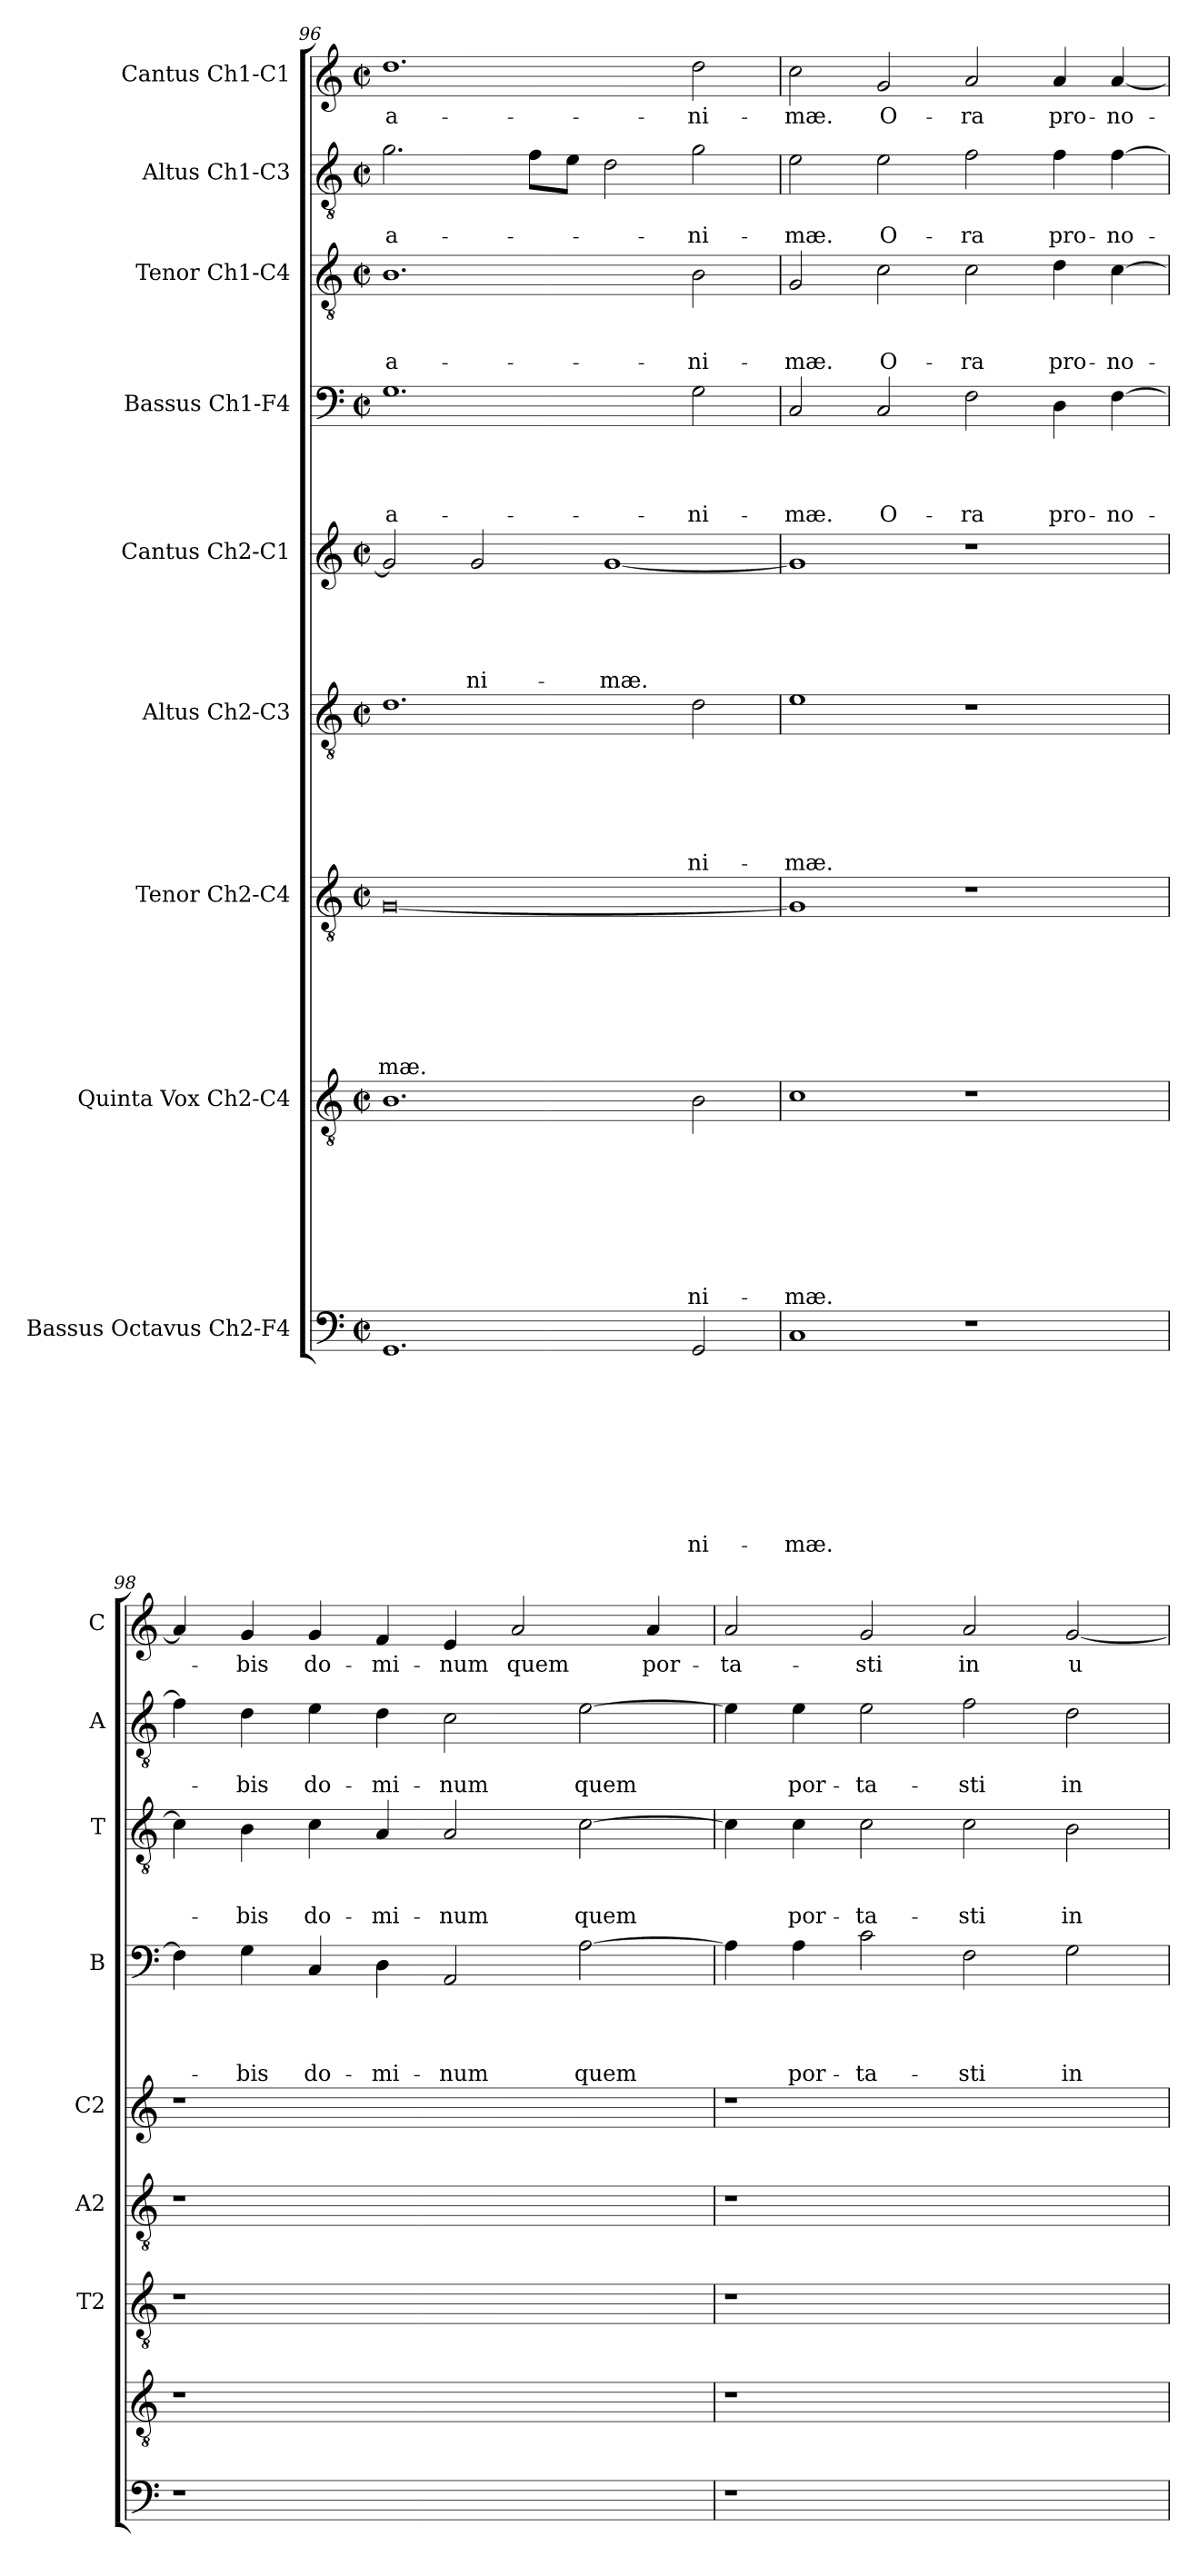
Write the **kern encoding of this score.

**kern	**text	**text	**text	**text	**text	**text	**text	**text	**text	**kern	**text	**text	**text	**text	**text	**text	**text	**text	**kern	**text	**text	**text	**text	**text	**text	**text	**kern	**text	**text	**text	**text	**text	**text	**kern	**text	**text	**text	**text	**text	**kern	**text	**text	**text	**text	**kern	**text	**text	**text	**kern	**text	**text	**kern	**text
*part9	*part9	*part9	*part9	*part9	*part9	*part9	*part9	*part9	*part9	*part8	*part8	*part8	*part8	*part8	*part8	*part8	*part8	*part8	*part7	*part7	*part7	*part7	*part7	*part7	*part7	*part7	*part6	*part6	*part6	*part6	*part6	*part6	*part6	*part5	*part5	*part5	*part5	*part5	*part5	*part4	*part4	*part4	*part4	*part4	*part3	*part3	*part3	*part3	*part2	*part2	*part2	*part1	*part1
*staff9	*staff9	*staff9	*staff9	*staff9	*staff9	*staff9	*staff9	*staff9	*staff9	*staff8	*staff8	*staff8	*staff8	*staff8	*staff8	*staff8	*staff8	*staff8	*staff7	*staff7	*staff7	*staff7	*staff7	*staff7	*staff7	*staff7	*staff6	*staff6	*staff6	*staff6	*staff6	*staff6	*staff6	*staff5	*staff5	*staff5	*staff5	*staff5	*staff5	*staff4	*staff4	*staff4	*staff4	*staff4	*staff3	*staff3	*staff3	*staff3	*staff2	*staff2	*staff2	*staff1	*staff1
*I"Bassus Octavus Ch2-F4	*	*	*	*	*	*	*	*	*	*I"Quinta Vox Ch2-C4	*	*	*	*	*	*	*	*	*I"Tenor Ch2-C4	*	*	*	*	*	*	*	*I"Altus Ch2-C3	*	*	*	*	*	*	*I"Cantus Ch2-C1	*	*	*	*	*	*I"Bassus Ch1-F4	*	*	*	*	*I"Tenor Ch1-C4	*	*	*	*I"Altus Ch1-C3	*	*	*I"Cantus Ch1-C1	*
*	*	*	*	*	*	*	*	*	*	*	*	*	*	*	*	*	*	*	*I'T2	*	*	*	*	*	*	*	*I'A2	*	*	*	*	*	*	*I'C2	*	*	*	*	*	*I'B	*	*	*	*	*I'T	*	*	*	*I'A	*	*	*I'C	*
*clefF4	*	*	*	*	*	*	*	*	*	*clefGv2	*	*	*	*	*	*	*	*	*clefGv2	*	*	*	*	*	*	*	*clefGv2	*	*	*	*	*	*	*clefG2	*	*	*	*	*	*clefF4	*	*	*	*	*clefGv2	*	*	*	*clefGv2	*	*	*clefG2	*
*k[]	*	*	*	*	*	*	*	*	*	*k[]	*	*	*	*	*	*	*	*	*k[]	*	*	*	*	*	*	*	*k[]	*	*	*	*	*	*	*k[]	*	*	*	*	*	*k[]	*	*	*	*	*k[]	*	*	*	*k[]	*	*	*k[]	*
*C:	*	*	*	*	*	*	*	*	*	*C:	*	*	*	*	*	*	*	*	*C:	*	*	*	*	*	*	*	*C:	*	*	*	*	*	*	*C:	*	*	*	*	*	*C:	*	*	*	*	*C:	*	*	*	*C:	*	*	*C:	*
*M2/2	*	*	*	*	*	*	*	*	*	*M2/2	*	*	*	*	*	*	*	*	*M2/2	*	*	*	*	*	*	*	*M2/2	*	*	*	*	*	*	*M2/2	*	*	*	*	*	*M2/2	*	*	*	*	*M2/2	*	*	*	*M2/2	*	*	*M2/2	*
*met(c|)	*	*	*	*	*	*	*	*	*	*met(c|)	*	*	*	*	*	*	*	*	*met(c|)	*	*	*	*	*	*	*	*met(c|)	*	*	*	*	*	*	*met(c|)	*	*	*	*	*	*met(c|)	*	*	*	*	*met(c|)	*	*	*	*met(c|)	*	*	*met(c|)	*
=96	=96	=96	=96	=96	=96	=96	=96	=96	=96	=96	=96	=96	=96	=96	=96	=96	=96	=96	=96	=96	=96	=96	=96	=96	=96	=96	=96	=96	=96	=96	=96	=96	=96	=96	=96	=96	=96	=96	=96	=96	=96	=96	=96	=96	=96	=96	=96	=96	=96	=96	=96	=96	=96
!	!	!	!	!	!	!	!	!	!	!	!	!	!	!	!	!	!	!	!	!	!	!	!	!	!	!LO:LY:b	!	!	!	!	!	!	!	!	!	!	!	!	!	!	!	!	!	!LO:LY:b	!	!	!	!LO:LY:b	!	!	!LO:LY:b	!	!LO:LY:b
1.GG	.	.	.	.	.	.	.	.	.	1.B	.	.	.	.	.	.	.	.	[0G	.	.	.	.	.	.	-mæ.	1.d	.	.	.	.	.	.	2g/]	.	.	.	.	.	1.G	.	.	.	a-	1.B	.	.	a-	2.g\	.	a-	1.dd	a-
!	!	!	!	!	!	!	!	!	!	!	!	!	!	!	!	!	!	!	!	!	!	!	!	!	!	!	!	!	!	!	!	!	!	!	!	!	!	!	!LO:LY:b	!	!	!	!	!	!	!	!	!	!	!	!	!	!
.	.	.	.	.	.	.	.	.	.	.	.	.	.	.	.	.	.	.	.	.	.	.	.	.	.	.	.	.	.	.	.	.	.	2g/	.	.	.	.	-ni-	.	.	.	.	.	.	.	.	.	.	.	.	.	.
.	.	.	.	.	.	.	.	.	.	.	.	.	.	.	.	.	.	.	.	.	.	.	.	.	.	.	.	.	.	.	.	.	.	.	.	.	.	.	.	.	.	.	.	.	.	.	.	.	8f\L	.	.	.	.
.	.	.	.	.	.	.	.	.	.	.	.	.	.	.	.	.	.	.	.	.	.	.	.	.	.	.	.	.	.	.	.	.	.	.	.	.	.	.	.	.	.	.	.	.	.	.	.	.	8e\J	.	.	.	.
!	!	!	!	!	!	!	!	!	!	!	!	!	!	!	!	!	!	!	!	!	!	!	!	!	!	!	!	!	!	!	!	!	!	!	!	!	!	!	!LO:LY:b	!	!	!	!	!	!	!	!	!	!	!	!	!	!
.	.	.	.	.	.	.	.	.	.	.	.	.	.	.	.	.	.	.	.	.	.	.	.	.	.	.	.	.	.	.	.	.	.	[1g	.	.	.	.	-mæ.	.	.	.	.	.	.	.	.	.	2d\	.	.	.	.
!	!	!	!	!	!	!	!	!	!LO:LY:b	!	!	!	!	!	!	!	!	!LO:LY:b	!	!	!	!	!	!	!	!	!	!	!	!	!	!	!LO:LY:b	!	!	!	!	!	!	!	!	!	!	!LO:LY:b	!	!	!	!LO:LY:b	!	!	!LO:LY:b	!	!LO:LY:b
2GG/	.	.	.	.	.	.	.	.	-ni-	2B\	.	.	.	.	.	.	.	-ni-	.	.	.	.	.	.	.	.	2d\	.	.	.	.	.	-ni-	.	.	.	.	.	.	2G\	.	.	.	-ni-	2B\	.	.	-ni-	2g\	.	-ni-	2dd\	-ni-
=97	=97	=97	=97	=97	=97	=97	=97	=97	=97	=97	=97	=97	=97	=97	=97	=97	=97	=97	=97	=97	=97	=97	=97	=97	=97	=97	=97	=97	=97	=97	=97	=97	=97	=97	=97	=97	=97	=97	=97	=97	=97	=97	=97	=97	=97	=97	=97	=97	=97	=97	=97	=97	=97
!	!	!	!	!	!	!	!	!	!LO:LY:b	!	!	!	!	!	!	!	!	!LO:LY:b	!	!	!	!	!	!	!	!	!	!	!	!	!	!	!LO:LY:b	!	!	!	!	!	!	!	!	!	!	!LO:LY:b	!	!	!	!LO:LY:b	!	!	!LO:LY:b	!	!LO:LY:b
1C	.	.	.	.	.	.	.	.	-mæ.	1c	.	.	.	.	.	.	.	-mæ.	1G]	.	.	.	.	.	.	.	1e	.	.	.	.	.	-mæ.	1g]	.	.	.	.	.	2C/	.	.	.	-mæ.	2G/	.	.	-mæ.	2e\	.	-mæ.	2cc\	-mæ.
!	!	!	!	!	!	!	!	!	!	!	!	!	!	!	!	!	!	!	!	!	!	!	!	!	!	!	!	!	!	!	!	!	!	!	!	!	!	!	!	!	!	!	!	!LO:LY:b	!	!	!	!LO:LY:b	!	!	!LO:LY:b	!	!LO:LY:b
.	.	.	.	.	.	.	.	.	.	.	.	.	.	.	.	.	.	.	.	.	.	.	.	.	.	.	.	.	.	.	.	.	.	.	.	.	.	.	.	2C/	.	.	.	O-	2c\	.	.	O-	2e\	.	O-	2g/	O-
!	!	!	!	!	!	!	!	!	!	!	!	!	!	!	!	!	!	!	!	!	!	!	!	!	!	!	!	!	!	!	!	!	!	!	!	!	!	!	!	!	!	!	!	!LO:LY:b	!	!	!	!LO:LY:b	!	!	!LO:LY:b	!	!LO:LY:b
1r	.	.	.	.	.	.	.	.	.	1r	.	.	.	.	.	.	.	.	1r	.	.	.	.	.	.	.	1r	.	.	.	.	.	.	1r	.	.	.	.	.	2F\	.	.	.	-ra	2c\	.	.	-ra	2f\	.	-ra	2a/	-ra
!	!	!	!	!	!	!	!	!	!	!	!	!	!	!	!	!	!	!	!	!	!	!	!	!	!	!	!	!	!	!	!	!	!	!	!	!	!	!	!	!	!	!	!	!LO:LY:b	!	!	!	!LO:LY:b	!	!	!LO:LY:b	!	!LO:LY:b
.	.	.	.	.	.	.	.	.	.	.	.	.	.	.	.	.	.	.	.	.	.	.	.	.	.	.	.	.	.	.	.	.	.	.	.	.	.	.	.	4D\	.	.	.	pro-	4d\	.	.	pro-	4f\	.	pro-	4a/	pro-
!	!	!	!	!	!	!	!	!	!	!	!	!	!	!	!	!	!	!	!	!	!	!	!	!	!	!	!	!	!	!	!	!	!	!	!	!	!	!	!	!	!	!	!	!LO:LY:b	!	!	!	!LO:LY:b	!	!	!LO:LY:b	!	!LO:LY:b
.	.	.	.	.	.	.	.	.	.	.	.	.	.	.	.	.	.	.	.	.	.	.	.	.	.	.	.	.	.	.	.	.	.	.	.	.	.	.	.	[4F\	.	.	.	-no-	[4c\	.	.	-no-	[4f\	.	-no-	[4a/	-no-
=98	=98	=98	=98	=98	=98	=98	=98	=98	=98	=98	=98	=98	=98	=98	=98	=98	=98	=98	=98	=98	=98	=98	=98	=98	=98	=98	=98	=98	=98	=98	=98	=98	=98	=98	=98	=98	=98	=98	=98	=98	=98	=98	=98	=98	=98	=98	=98	=98	=98	=98	=98	=98	=98
1r	.	.	.	.	.	.	.	.	.	1r	.	.	.	.	.	.	.	.	1r	.	.	.	.	.	.	.	1r	.	.	.	.	.	.	1r	.	.	.	.	.	4F\]	.	.	.	.	4c\]	.	.	.	4f\]	.	.	4a/]	.
!	!	!	!	!	!	!	!	!	!	!	!	!	!	!	!	!	!	!	!	!	!	!	!	!	!	!	!	!	!	!	!	!	!	!	!	!	!	!	!	!	!	!	!	!LO:LY:b	!	!	!	!LO:LY:b	!	!	!LO:LY:b	!	!LO:LY:b
.	.	.	.	.	.	.	.	.	.	.	.	.	.	.	.	.	.	.	.	.	.	.	.	.	.	.	.	.	.	.	.	.	.	.	.	.	.	.	.	4G\	.	.	.	-bis	4B\	.	.	-bis	4d\	.	-bis	4g/	-bis
!	!	!	!	!	!	!	!	!	!	!	!	!	!	!	!	!	!	!	!	!	!	!	!	!	!	!	!	!	!	!	!	!	!	!	!	!	!	!	!	!	!	!	!	!LO:LY:b	!	!	!	!LO:LY:b	!	!	!LO:LY:b	!	!LO:LY:b
.	.	.	.	.	.	.	.	.	.	.	.	.	.	.	.	.	.	.	.	.	.	.	.	.	.	.	.	.	.	.	.	.	.	.	.	.	.	.	.	4C/	.	.	.	do-	4c\	.	.	do-	4e\	.	do-	4g/	do-
!	!	!	!	!	!	!	!	!	!	!	!	!	!	!	!	!	!	!	!	!	!	!	!	!	!	!	!	!	!	!	!	!	!	!	!	!	!	!	!	!	!	!	!	!LO:LY:b	!	!	!	!LO:LY:b	!	!	!LO:LY:b	!	!LO:LY:b
.	.	.	.	.	.	.	.	.	.	.	.	.	.	.	.	.	.	.	.	.	.	.	.	.	.	.	.	.	.	.	.	.	.	.	.	.	.	.	.	4D\	.	.	.	-mi-	4A/	.	.	-mi-	4d\	.	-mi-	4f/	-mi-
!	!	!	!	!	!	!	!	!	!	!	!	!	!	!	!	!	!	!	!	!	!	!	!	!	!	!	!	!	!	!	!	!	!	!	!	!	!	!	!	!	!	!	!	!LO:LY:b	!	!	!	!LO:LY:b	!	!	!LO:LY:b	!	!LO:LY:b
1ryy	.	.	.	.	.	.	.	.	.	1ryy	.	.	.	.	.	.	.	.	1ryy	.	.	.	.	.	.	.	1ryy	.	.	.	.	.	.	1ryy	.	.	.	.	.	2AA/	.	.	.	-num	2A/	.	.	-num	2c\	.	-num	4e/	-num
!	!	!	!	!	!	!	!	!	!	!	!	!	!	!	!	!	!	!	!	!	!	!	!	!	!	!	!	!	!	!	!	!	!	!	!	!	!	!	!	!	!	!	!	!	!	!	!	!	!	!	!	!	!LO:LY:b
.	.	.	.	.	.	.	.	.	.	.	.	.	.	.	.	.	.	.	.	.	.	.	.	.	.	.	.	.	.	.	.	.	.	.	.	.	.	.	.	.	.	.	.	.	.	.	.	.	.	.	.	2a/	quem
!	!	!	!	!	!	!	!	!	!	!	!	!	!	!	!	!	!	!	!	!	!	!	!	!	!	!	!	!	!	!	!	!	!	!	!	!	!	!	!	!	!	!	!	!LO:LY:b	!	!	!	!LO:LY:b	!	!	!LO:LY:b	!	!
.	.	.	.	.	.	.	.	.	.	.	.	.	.	.	.	.	.	.	.	.	.	.	.	.	.	.	.	.	.	.	.	.	.	.	.	.	.	.	.	[2A\	.	.	.	quem	[2c\	.	.	quem	[2e\	.	quem	.	.
!	!	!	!	!	!	!	!	!	!	!	!	!	!	!	!	!	!	!	!	!	!	!	!	!	!	!	!	!	!	!	!	!	!	!	!	!	!	!	!	!	!	!	!	!	!	!	!	!	!	!	!	!	!LO:LY:b
.	.	.	.	.	.	.	.	.	.	.	.	.	.	.	.	.	.	.	.	.	.	.	.	.	.	.	.	.	.	.	.	.	.	.	.	.	.	.	.	.	.	.	.	.	.	.	.	.	.	.	.	4a/	por-
!!LO:LB:g=z
=99	=99	=99	=99	=99	=99	=99	=99	=99	=99	=99	=99	=99	=99	=99	=99	=99	=99	=99	=99	=99	=99	=99	=99	=99	=99	=99	=99	=99	=99	=99	=99	=99	=99	=99	=99	=99	=99	=99	=99	=99	=99	=99	=99	=99	=99	=99	=99	=99	=99	=99	=99	=99	=99
!	!	!	!	!	!	!	!	!	!	!	!	!	!	!	!	!	!	!	!	!	!	!	!	!	!	!	!	!	!	!	!	!	!	!	!	!	!	!	!	!	!	!	!	!	!	!	!	!	!	!	!	!	!LO:LY:b
1r	.	.	.	.	.	.	.	.	.	1r	.	.	.	.	.	.	.	.	1r	.	.	.	.	.	.	.	1r	.	.	.	.	.	.	1r	.	.	.	.	.	4A\]	.	.	.	.	4c\]	.	.	.	4e\]	.	.	2a/	-ta-
!	!	!	!	!	!	!	!	!	!	!	!	!	!	!	!	!	!	!	!	!	!	!	!	!	!	!	!	!	!	!	!	!	!	!	!	!	!	!	!	!	!	!	!	!LO:LY:b	!	!	!	!LO:LY:b	!	!	!LO:LY:b	!	!
.	.	.	.	.	.	.	.	.	.	.	.	.	.	.	.	.	.	.	.	.	.	.	.	.	.	.	.	.	.	.	.	.	.	.	.	.	.	.	.	4A\	.	.	.	por-	4c\	.	.	por-	4e\	.	por-	.	.
!	!	!	!	!	!	!	!	!	!	!	!	!	!	!	!	!	!	!	!	!	!	!	!	!	!	!	!	!	!	!	!	!	!	!	!	!	!	!	!	!	!	!	!	!LO:LY:b	!	!	!	!LO:LY:b	!	!	!LO:LY:b	!	!LO:LY:b
.	.	.	.	.	.	.	.	.	.	.	.	.	.	.	.	.	.	.	.	.	.	.	.	.	.	.	.	.	.	.	.	.	.	.	.	.	.	.	.	2c\	.	.	.	-ta-	2c\	.	.	-ta-	2e\	.	-ta-	2g/	-sti
!	!	!	!	!	!	!	!	!	!	!	!	!	!	!	!	!	!	!	!	!	!	!	!	!	!	!	!	!	!	!	!	!	!	!	!	!	!	!	!	!	!	!	!	!LO:LY:b	!	!	!	!LO:LY:b	!	!	!LO:LY:b	!	!LO:LY:b
1ryy	.	.	.	.	.	.	.	.	.	1ryy	.	.	.	.	.	.	.	.	1ryy	.	.	.	.	.	.	.	1ryy	.	.	.	.	.	.	1ryy	.	.	.	.	.	2F\	.	.	.	-sti	2c\	.	.	-sti	2f\	.	-sti	2a/	in
!	!	!	!	!	!	!	!	!	!	!	!	!	!	!	!	!	!	!	!	!	!	!	!	!	!	!	!	!	!	!	!	!	!	!	!	!	!	!	!	!	!	!	!	!LO:LY:b	!	!	!	!LO:LY:b	!	!	!LO:LY:b	!	!LO:LY:b
.	.	.	.	.	.	.	.	.	.	.	.	.	.	.	.	.	.	.	.	.	.	.	.	.	.	.	.	.	.	.	.	.	.	.	.	.	.	.	.	2G\	.	.	.	in	2B\	.	.	in	2d\	.	in	[2g/	u-
=	=	=	=	=	=	=	=	=	=	=	=	=	=	=	=	=	=	=	=	=	=	=	=	=	=	=	=	=	=	=	=	=	=	=	=	=	=	=	=	=	=	=	=	=	=	=	=	=	=	=	=	=	=
*-	*-	*-	*-	*-	*-	*-	*-	*-	*-	*-	*-	*-	*-	*-	*-	*-	*-	*-	*-	*-	*-	*-	*-	*-	*-	*-	*-	*-	*-	*-	*-	*-	*-	*-	*-	*-	*-	*-	*-	*-	*-	*-	*-	*-	*-	*-	*-	*-	*-	*-	*-	*-	*-
